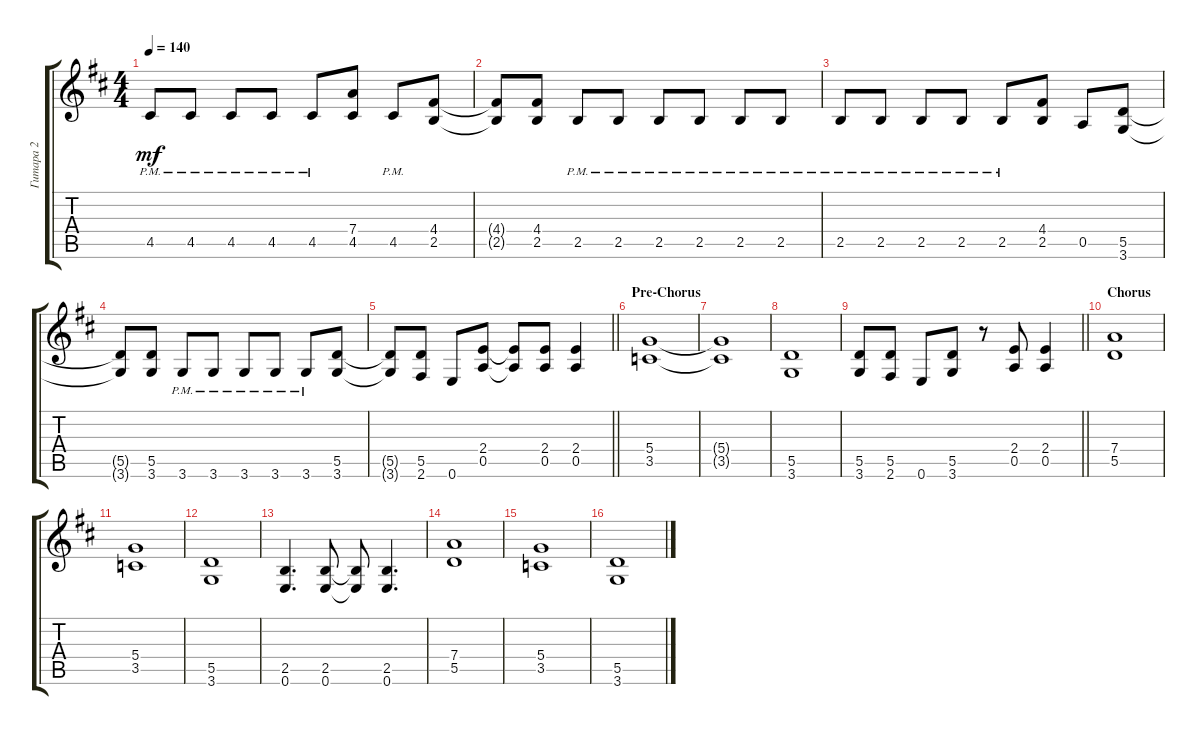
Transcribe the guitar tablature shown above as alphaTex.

\track ("Гитара 2" "Гитара 2") {instrument distortionguitar}
\staff {score tabs}
\tuning (E4 B3 G3 D3 A2 E2) {hide}
\ts (4 4)
\tempo 140
\clef g2
\ks bminor
4.5{pm}.8{dy mf} 4.5{pm}.8 4.5{pm}.8 4.5{pm}.8 4.5{pm}.8 (7.4 4.5).8 4.5{pm}.8 (4.4 2.5).8 |
(4.4{t} 2.5{t}).8 (4.4 2.5).8 2.5{pm}.8 2.5{pm}.8 2.5{pm}.8 2.5{pm}.8 2.5{pm}.8 2.5{pm}.8 |
2.5{pm}.8 2.5{pm}.8 2.5{pm}.8 2.5{pm}.8 2.5{pm}.8 (4.4 2.5).8 0.5.8 (5.5 3.6).8 |
(5.5{t} 3.6{t}).8 (5.5 3.6).8 3.6{pm}.8 3.6{pm}.8 3.6{pm}.8 3.6{pm}.8 3.6{pm}.8 (5.5 3.6).8 |
\barLineRight lightlight
(5.5{t} 3.6{t}).8 (5.5 2.6).8 0.6.8 (2.4 0.5).8 (2.4{t} 0.5{t}).8 (2.4 0.5).8 (2.4 0.5).4 |
\section ("" "Pre-Chorus")
(5.4 3.5).1 |
(5.4{t} 3.5{t}).1 |
(5.5 3.6).1 |
\barLineRight lightlight
(5.5 3.6).8 (5.5 2.6).8 0.6.8 (5.5 3.6).8 r.8 (2.4 0.5).8 (2.4 0.5).4 |
\section ("" "Chorus")
(7.4 5.5).1 |
(5.4 3.5).1 |
(5.5 3.6).1 |
(2.5 0.6).4{d} (2.5 0.6).8 (2.5{t} 0.6{t}).8 (2.5 0.6).4{d} |
(7.4 5.5).1 |
(5.4 3.5).1 |
(5.5 3.6).1
